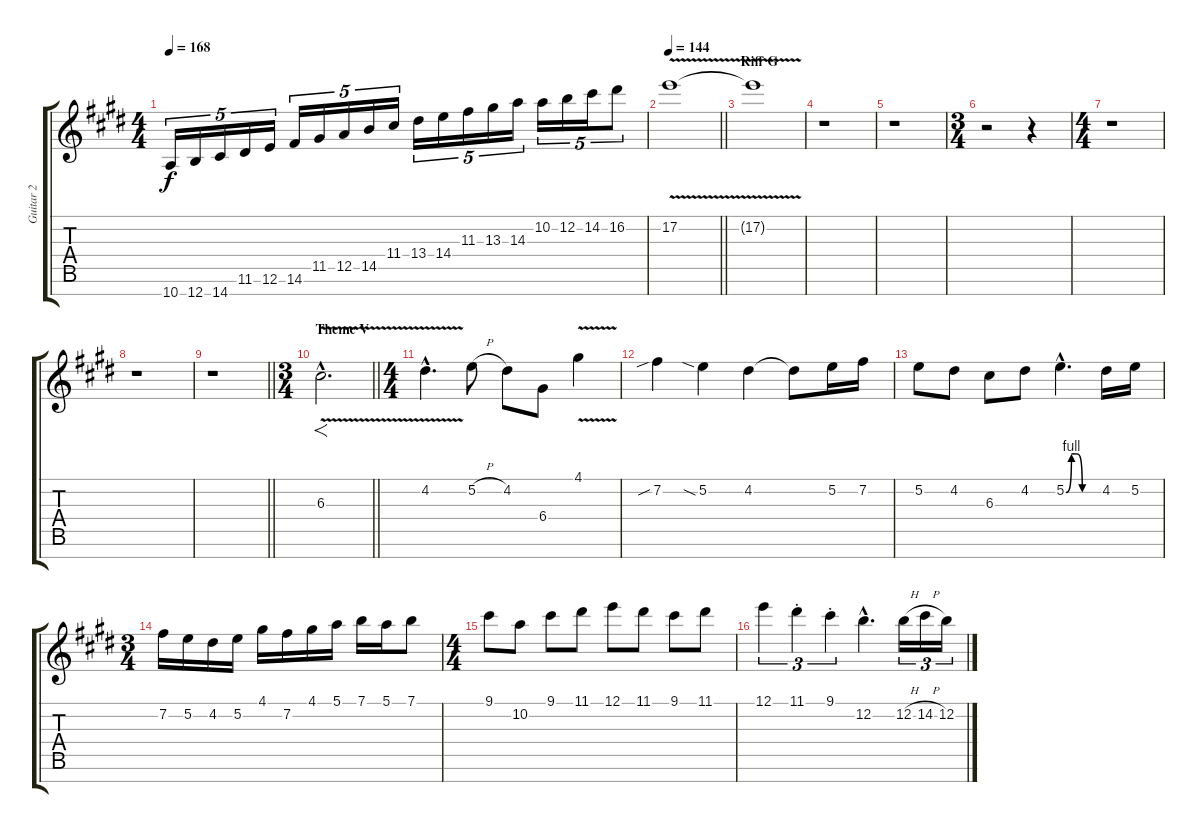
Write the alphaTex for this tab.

\track ("Guitar 2" "Guitar 2") {instrument overdrivenguitar}
\staff {score tabs}
\tuning (E4 B3 G3 D3 A2 E2 B1) {hide}
\ts (4 4)
\tempo 168
\clef g2
\ks c#minor
10.7.16{tu (5 4) dy f} 12.7.16{tu (5 4)} 14.7.16{tu (5 4)} 11.6.16{tu (5 4)} 12.6.16{tu (5 4)} 14.6.16{tu (5 4)} 11.5.16{tu (5 4)} 12.5.16{tu (5 4)} 14.5.16{tu (5 4)} 11.4.16{tu (5 4)} 13.4.16{tu (5 4)} 14.4.16{tu (5 4)} 11.3.16{tu (5 4)} 13.3.16{tu (5 4)} 14.3.16{tu (5 4)} 10.2.16{tu (5 4)} 12.2.16{tu (5 4)} 14.2.16{tu (5 4)} 16.2.8{tu (5 4)} |
\tempo 144
\barLineRight lightlight
17.2{v}.1{volume 0} |
\section ("" "Riff G")
17.2{t}.1 |
r.1 |
r.1 |
\ts (3 4)
r.2 r.4 |
\ts (4 4)
r.1 |
r.1 |
\barLineRight lightlight
r.1{volume 15} |
\ts (3 4)
\section ("" "Theme V")
\barLineRight lightlight
6.3{v hac}.2{f d} |
\ts (4 4)
4.2{v hac}.4{d} 5.2{h}.8 4.2.8 6.4.8 4.1{v}.4 |
7.2{sib}.4 5.2{sia}.4 4.2.4 4.2{t}.8 5.2.16 7.2.16 |
5.2.8 4.2.8 6.3.8 4.2.8 5.2{be (custom 0 0 10 4 20 4 30 0 60 0) hac}.4{d} 4.2.16 5.2.16 |
\ts (3 4)
7.2.16 5.2.16 4.2.16 5.2.16 4.1.16 7.2.16 4.1.16 5.1.16 7.1.16 5.1.16 7.1.8 |
\ts (4 4)
9.1.8 10.2.8 9.1.8 11.1.8 12.1.8 11.1.8 9.1.8 11.1.8 |
12.1.4{tu (3 2)} 11.1{st}.4{tu (3 2)} 9.1{st}.4{tu (3 2)} 12.2{hac}.4{d} 12.2{h}.16{tu (3 2)} 14.2{h}.16{tu (3 2)} 12.2{sl}.16{tu (3 2)}
